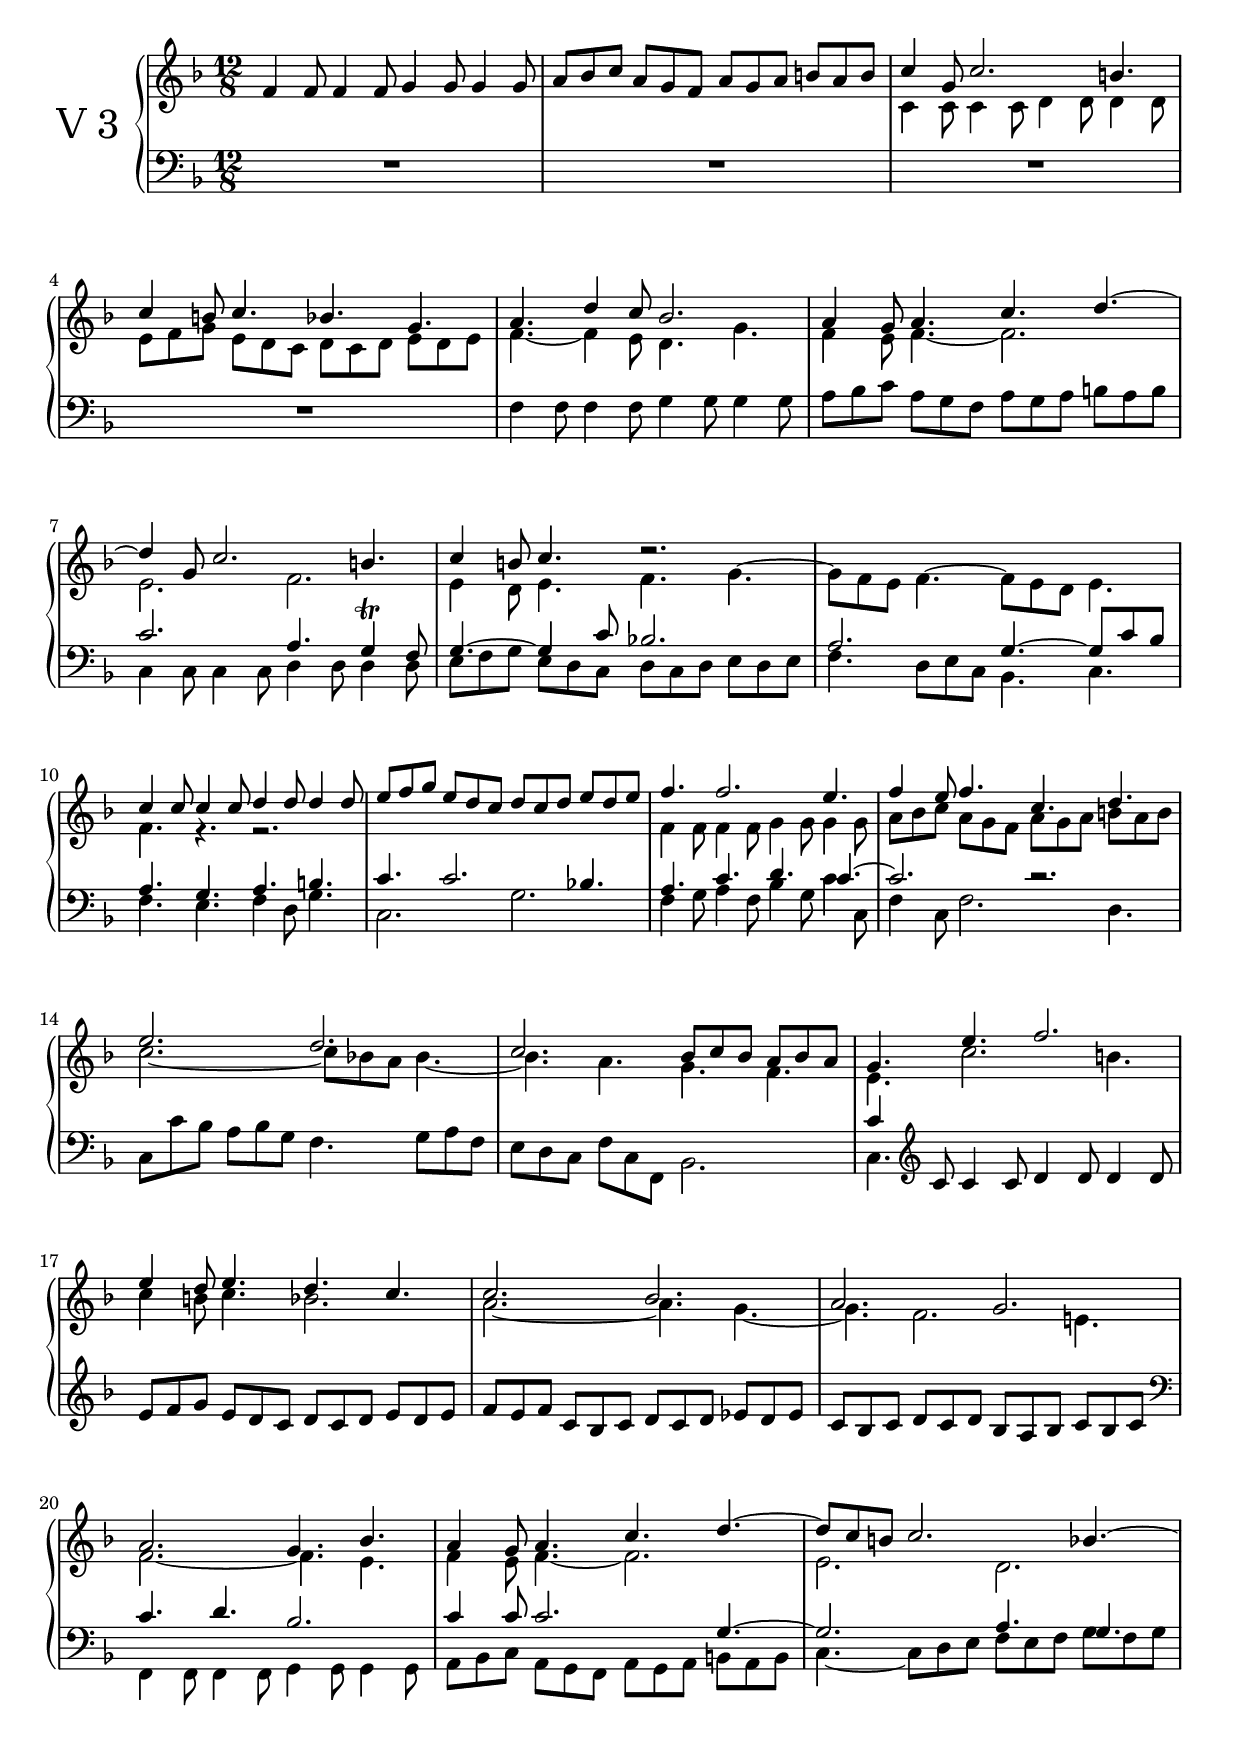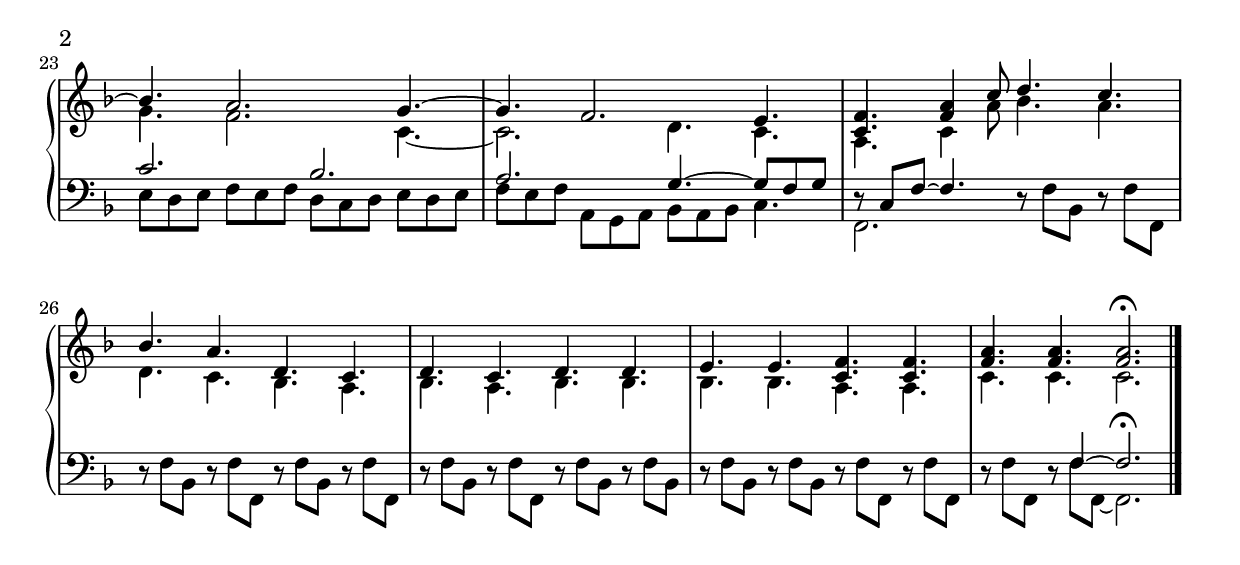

tracka = \relative c { 
    \key d \minor
    \time 12/8
    f'4 f8 f4 f8 g4 g8 g4 g8 
    a bes c a g f a g a b a b
    c4 g8 c2. b4.
    c4 b8 c4. bes g
    %% 5
    a d4 c8 bes2. 
    a4 g8 a4. c d~
    d4 g,8 c2. b4.
    c4 b8 c4. d2.\rest
    s1.
    %% 10
    c4 c8 c4 c8 d4 d8 d4 d8
    e8 f g e d c d c d e d e
    f4. f2. e4.
    f4 e8 f4. c d
    e2. d
    %% 15
    c bes8 c bes a bes a
    g4. e' f2.
    e4 d8 e4. d c
    c2. bes
    a g
    %% 20
    a g4. bes
    a4 g8 a4. c d~
    d8 c b c2. bes4.~
    bes a2. g4.~
    g f2. e4.
    %% 25
    <f c>4. <a f>4 c8 d4. c
    bes a d, c
    d c d d
    e e <f c> <f c>
    <a f> < a f> <a f>2.\fermata 
    \bar "|."
}

trackb = \relative c { 
    \override MultiMeasureRest #'staff-position = #-6
    s1.
    s1.
    c'4 c8 c4 c8 d4 d8 d4 d8 
    e8 f g e d c d c d e d e
    %% 5
    f4.~ f4 e8 d4. g
    f4 e8 f4.~ f2.
    e f
    \tieUp e4 d8 e4. f g~
    g8 f e f4.~ f8 e d e4.
    %% 10
    f e4.\rest e2.\rest
    \override MultiMeasureRest #'staff-position = #-3
    s1.
    f4 f8 f4 f8 g4 g8 g4 g8 
    a bes c a g f a g a b a b
    \tieDown c2.~ c8 bes a bes4.~
    %% 15
    bes a g f
    e c'2. b4.
    c4 b8 c4. bes2.
    a~ a4. g~
    g f2. e4.
    %% 20
    f2.~ f4. e
    f4 e8 f4.~ f2.
    e d
    g4. f2. c4.~
    c2. d4. c
    %% 25
    a c4 a'8 bes4. a
    d, c bes a
    bes a bes bes 
    bes bes a a 
    c c c2.
}

trackc = \relative c { 
    \key d \minor
    \time 12/8
    \clef bass
    \override MultiMeasureRest #'staff-position = #0
    R1.
    R1.
    R1.
    R1.
    %% 5
    \oneVoice
    f4 f8 f4 f8 g4 g8 g4 g8 
    a bes c a g f a g a b a b
    \voiceOne
    c2. a4. g4\trill f8
    g4.~ g4 c8 bes2.
    a2. g4.~ g8 c bes
    %% 10
    a4. g a b
    c c2. bes!4.
    a c d c~
    c2. r2.
    s1.
    %% 15
    \override MultiMeasureRest #'staff-position = #4
    s1.
    c4 \clef violin c8 c4 c8 d4 d8 d4 d8 
    e8 f g e d c d c d e d e
    f e f c bes c d c d es d es
    c bes c d c d bes a bes c bes c
    %% 20
    \clef bass c4. d bes2.
    c4 c8 c2. g4.~
    g2. a4. g
    c2. bes
    a g4.~ g8 f g
    %% 25
    d8\rest c f~ f4.  s2.
    s1.
    s1.
    s1.
    s4. s8 f4~ f2.\fermata
}

trackd = \relative c { 
    s1.
    s1.
    s1.
    s1.
    %% 5
    \override MultiMeasureRest #'staff-position = #-2
    s1.
    s1.
    c4 c8 c4 c8 d4 d8 d4 d8 
    e8 f g e d c d c d e d e
    f4. d8 e c bes4. c
    %% 10
    f e f4 d8 g4.
    c,2. g'
    f4 g8 a4 f8 bes4 g8 c4 c,8
    f4 c8 f2. d4.
    c8 c' bes a bes g f4. g8 a f
    %% 15
    e d c f c f, bes2.
    c4. s4. s2.
    s1.
    s1.
    s1.
    %% 20
    f,4 f8 f4 f8 g4 g8 g4 g8 
    a bes c a g f a g a b a b
    c4.~ c8 d e f e f g f g
    e d e f e f d c d e d e
    f e f a, g a bes a bes c4.
    %% 25
    f,2. d'8\rest f bes, d8\rest f f,
    d'8\rest f bes, d8\rest f f, d'8\rest f bes, d8\rest f f,
    d'8\rest f bes, d8\rest f f, d'8\rest f bes, d8\rest f bes,
    d8\rest f bes, d8\rest f bes, d8\rest f f, d'8\rest f f,
    d'8\rest f f, d'8\rest f f,~ f2.
}

\include "merge.ly"
\score
{
    \new PianoStaff <<
		\accidentalStyle "piano"

        \set PianoStaff.instrumentName = # "Ⅴ 3"
        \new Staff = "up" << { \tracka } \\ {\trackb} >>
        \new Staff = "down" << {\trackc } \\ {\trackd} >>
    >>
    \layout 
    {
        \context { \PianoStaff \override InstrumentName #'font-size = #5  }
		\context { \Staff \consists #merge-rests-engraver }
		\context { \Staff \consists #merge-mmrests-engraver }
        \context 
        {
            %\Score
            %\override SpacingSpanner.common-shortest-duration = #(ly:make-moment 1/2)
        }
    }
    \midi {\tempo 4=100}
}
